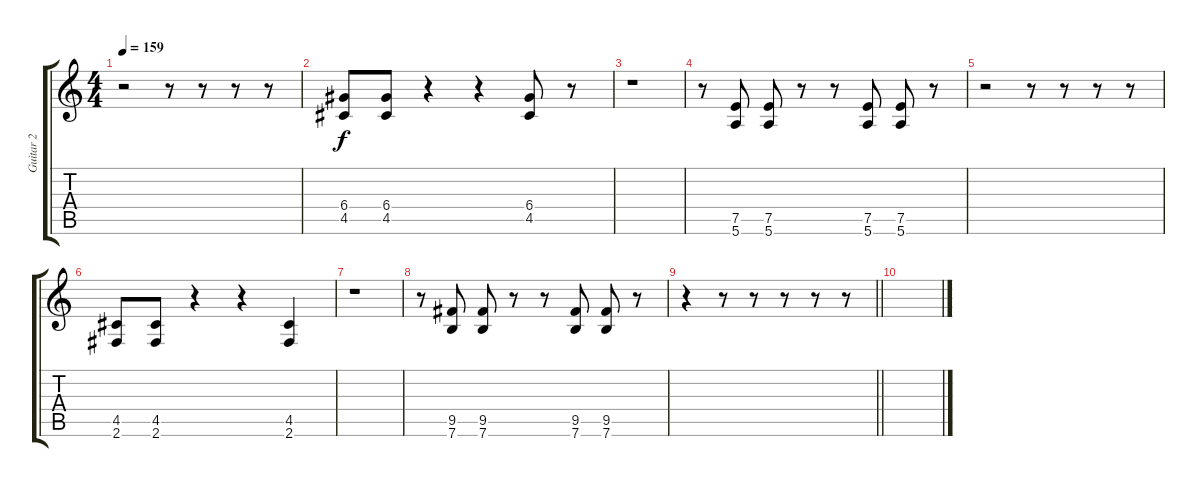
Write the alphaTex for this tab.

\track ("Guitar 2" "Guitar 2") {instrument distortionguitar}
\staff {score tabs}
\tuning (E4 B3 G3 D3 A2 E2) {hide}
\ts (4 4)
\tempo 159
\clef g2
\ks c
r.2{dy f} r.8 r.8 r.8 r.8 |
(6.4 4.5).8 (6.4 4.5).8 r.4 r.4 (6.4 4.5).8 r.8 |
r.1 |
r.8 (7.5 5.6).8 (7.5 5.6).8 r.8 r.8 (7.5 5.6).8 (7.5 5.6).8 r.8 |
r.2 r.8 r.8 r.8 r.8 |
(4.5 2.6).8 (4.5 2.6).8 r.4 r.4 (4.5 2.6).4 |
r.1 |
r.8 (9.5 7.6).8 (9.5 7.6).8 r.8 r.8 (9.5 7.6).8 (9.5 7.6).8 r.8 |
\barLineRight lightlight
r.4{volume 10} r.8 r.8 r.8 r.8 r.8 |
\section ("" "")
